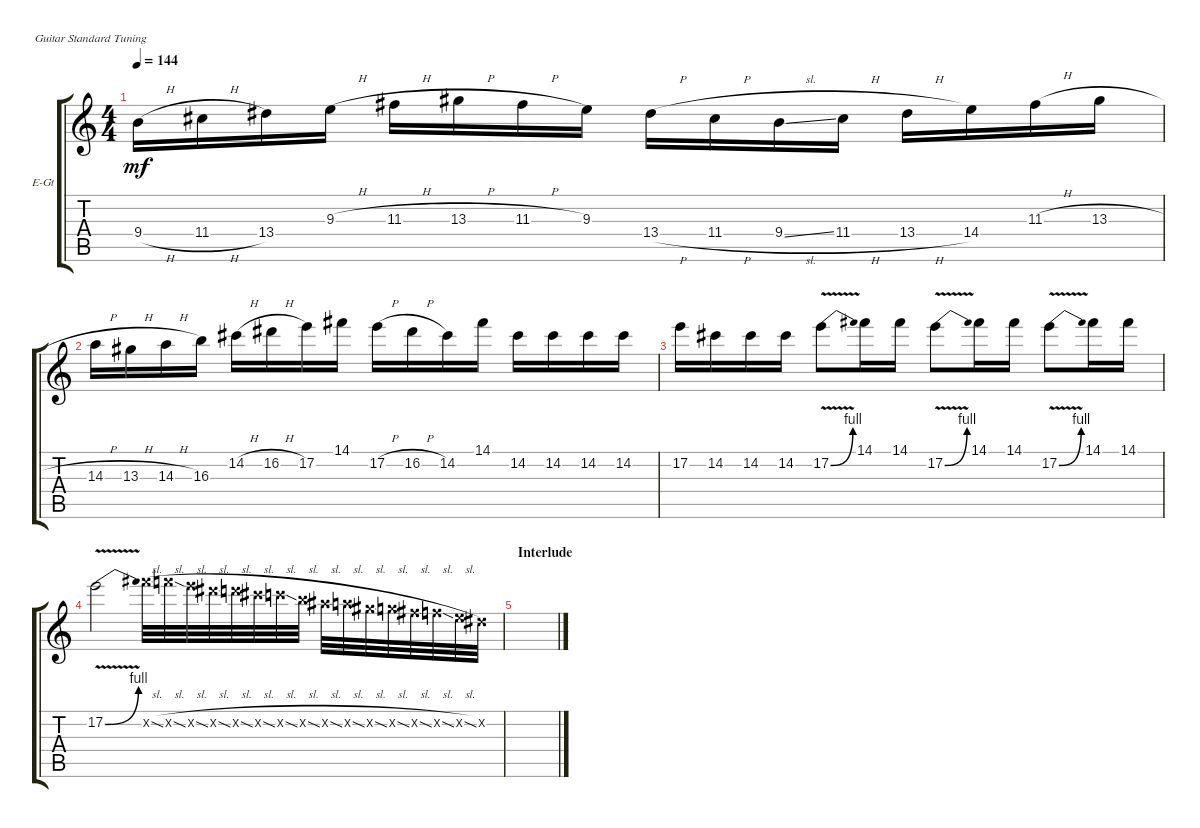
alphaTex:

\bracketExtendMode groupsimilarinstruments
\firstSystemTrackNameOrientation horizontal
\otherSystemsTrackNameOrientation horizontal
\track ("Lead" "E-Gt") {instrument distortionguitar}
\staff {score tabs}
\tuning (E4 B3 G3 D3 A2 E2)
\ts (4 4)
\tempo 144
\clef g2
\ks c
9.4{h}.16{dy mf} 11.4{h}.16 13.4.16 9.3{h}.16 11.3{h}.16 13.3{h}.16 11.3{h}.16 9.3.16 13.4{h}.16 11.4{h}.16 9.4{sl}.16 11.4{h}.16 13.4{h}.16 14.4.16 11.3{h}.16 13.3{h}.16 |
14.3{h}.16 13.3{h}.16 14.3{h}.16 16.3.16 14.2{h}.16 16.2{h}.16 17.2.16 14.1.16 17.2{h}.16 16.2{h}.16 14.2.16 14.1.16 14.2.16 14.2.16 14.2.16 14.2.16 |
17.2.16 14.2.16 14.2.16 14.2.16 17.2{be (bend 0 0 15 4) v}.8 14.1.16 14.1.16 17.2{be (bend 0 0 15 4) v}.8 14.1.16 14.1.16 17.2{be (bend 0 0 15 4) v}.8 14.1.16 14.1.16 |
17.2{be (bend 0 0 15 4) v}.2 19.2{sl x}.32 18.2{sl x}.32 17.2{sl x}.32 16.2{sl x}.32 15.2{sl x}.32 14.2{sl x}.32 13.2{sl x}.32 12.2{sl x}.32 11.2{sl x}.32 10.2{sl x}.32 9.2{sl x}.32 8.2{sl x}.32 7.2{sl x}.32 6.2{sl x}.32 5.2{sl x}.32 4.2{x}.32 |
\section ("" "Interlude")
